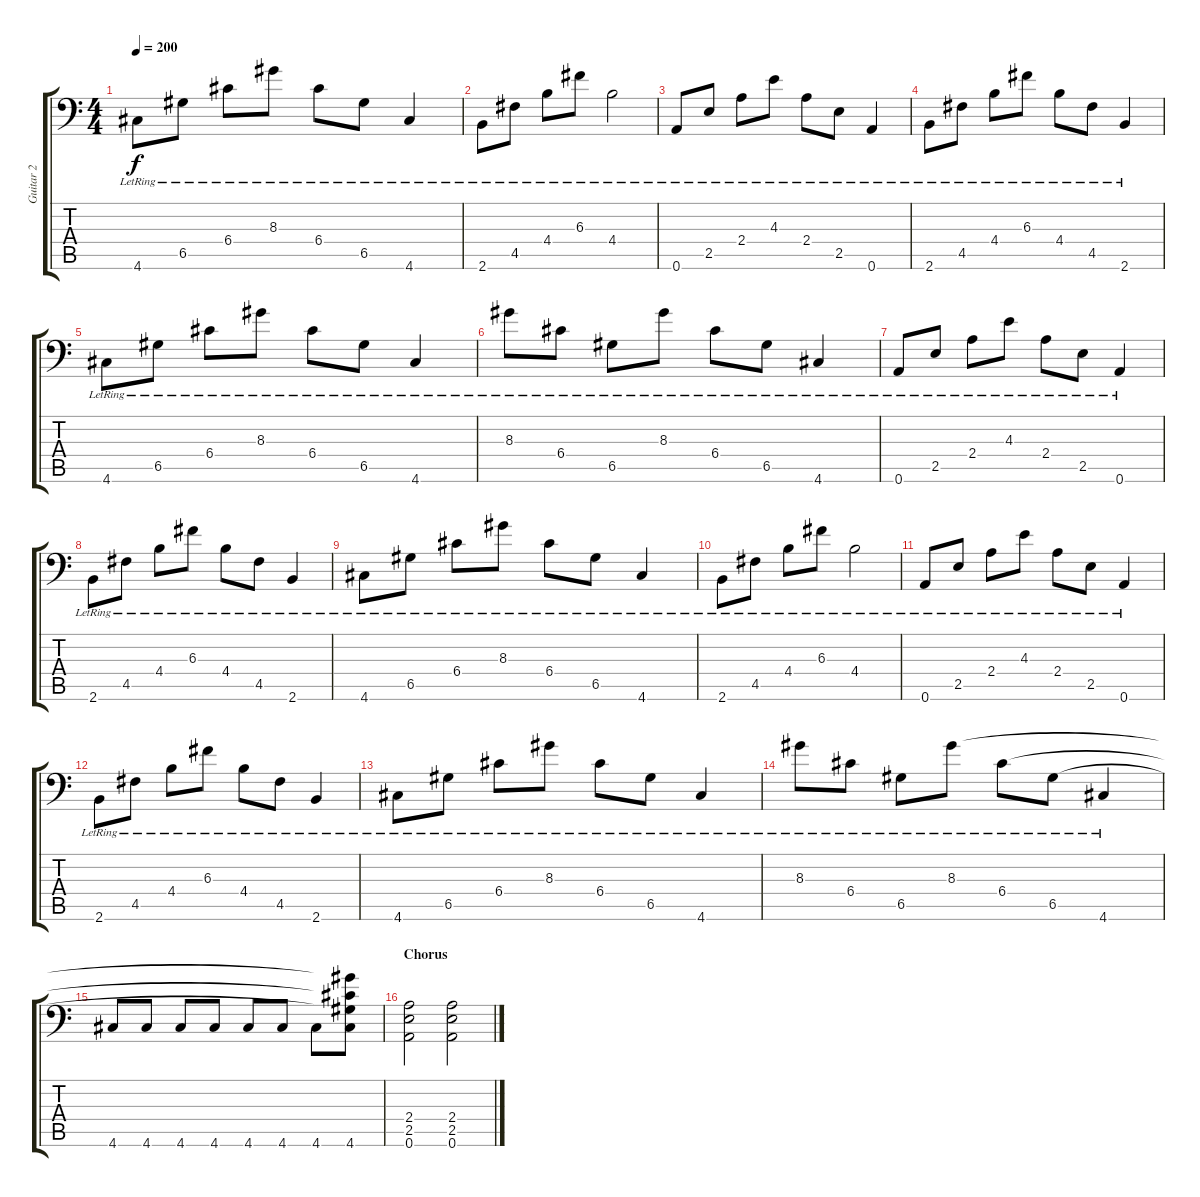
\track ("Guitar 2" "Guitar 2") {instrument distortionguitar}
\staff {score tabs}
\tuning (A3 E3 C3 G2 D2 A1) {hide}
\ts (4 4)
\tempo 200
\clef f4
\ks c
4.6{lr}.8{dy f} 6.5{lr}.8 6.4{lr}.8 8.3{lr}.8 6.4{lr}.8 6.5{lr}.8 4.6{lr}.4 |
2.6{lr}.8 4.5{lr}.8 4.4{lr}.8 6.3{lr}.8 4.4{lr}.2 |
0.6{lr}.8 2.5{lr}.8 2.4{lr}.8 4.3{lr}.8 2.4{lr}.8 2.5{lr}.8 0.6{lr}.4 |
2.6{lr}.8 4.5{lr}.8 4.4{lr}.8 6.3{lr}.8 4.4{lr}.8 4.5{lr}.8 2.6{lr}.4 |
4.6{lr}.8 6.5{lr}.8 6.4{lr}.8 8.3{lr}.8 6.4{lr}.8 6.5{lr}.8 4.6{lr}.4 |
8.3{lr}.8 6.4{lr}.8 6.5{lr}.8 8.3{lr}.8 6.4{lr}.8 6.5{lr}.8 4.6{lr}.4 |
0.6{lr}.8 2.5{lr}.8 2.4{lr}.8 4.3{lr}.8 2.4{lr}.8 2.5{lr}.8 0.6{lr}.4 |
2.6{lr}.8 4.5{lr}.8 4.4{lr}.8 6.3{lr}.8 4.4{lr}.8 4.5{lr}.8 2.6{lr}.4 |
4.6{lr}.8 6.5{lr}.8 6.4{lr}.8 8.3{lr}.8 6.4{lr}.8 6.5{lr}.8 4.6{lr}.4 |
2.6{lr}.8 4.5{lr}.8 4.4{lr}.8 6.3{lr}.8 4.4{lr}.2 |
0.6{lr}.8 2.5{lr}.8 2.4{lr}.8 4.3{lr}.8 2.4{lr}.8 2.5{lr}.8 0.6{lr}.4 |
2.6{lr}.8 4.5{lr}.8 4.4{lr}.8 6.3{lr}.8 4.4{lr}.8 4.5{lr}.8 2.6{lr}.4 |
4.6{lr}.8 6.5{lr}.8 6.4{lr}.8 8.3{lr}.8 6.4{lr}.8 6.5{lr}.8 4.6{lr}.4 |
8.3{lr}.8 6.4{lr}.8 6.5{lr}.8 8.3{lr}.8 6.4{lr}.8 6.5{lr}.8 4.6{lr}.4 |
4.6.8 4.6.8 4.6.8 4.6.8 4.6.8 4.6.8 4.6.8 (8.3{t} 6.4{t} 6.5{t} 4.6).8 |
\section ("" "Chorus")
(2.4 2.5 0.6).2{instrument electricguitarclean} (2.4 2.5 0.6).2
